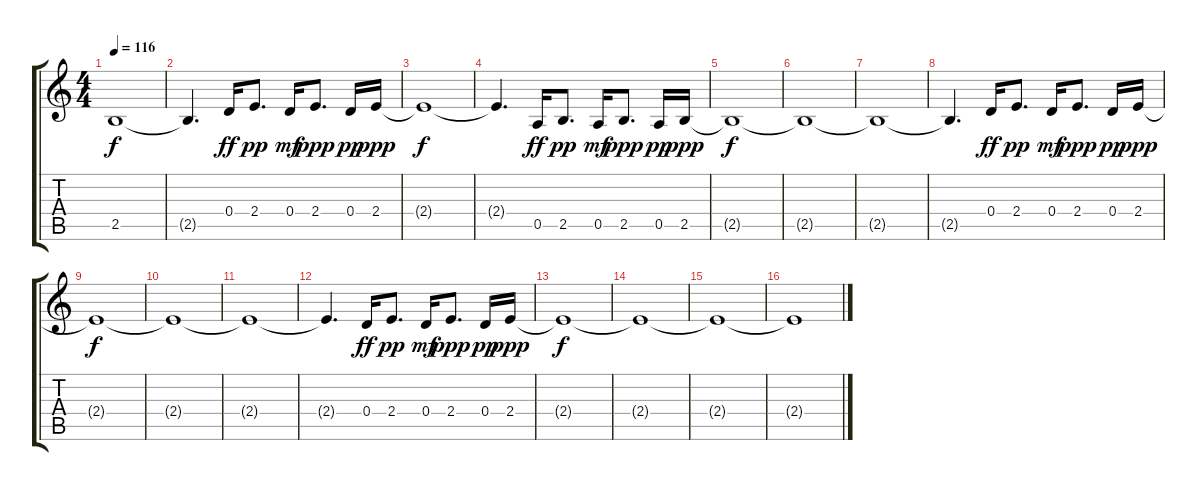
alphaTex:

\track "" {instrument slapbass2}
\staff {score tabs}
\tuning (E4 B3 G3 D3 A2 E2) {hide}
\ts (4 4)
\tempo 116
\clef g2
\ks c
2.5{t}.1{dy f} |
2.5{t}.4{d} 0.4.16{dy ff} 2.4.8{d dy pp} 0.4.16{dy mf} 2.4.8{d dy ppp} 0.4.16{dy pp} 2.4.16{dy ppp} |
2.4{t}.1{dy f} |
2.4{t}.4{d} 0.5.16{dy ff} 2.5.8{d dy pp} 0.5.16{dy mf} 2.5.8{d dy ppp} 0.5.16{dy pp} 2.5.16{dy ppp} |
2.5{t}.1{dy f} |
2.5{t}.1 |
2.5{t}.1 |
2.5{t}.4{d} 0.4.16{dy ff} 2.4.8{d dy pp} 0.4.16{dy mf} 2.4.8{d dy ppp} 0.4.16{dy pp} 2.4.16{dy ppp} |
2.4{t}.1{dy f} |
2.4{t}.1 |
2.4{t}.1 |
2.4{t}.4{d} 0.4.16{dy ff} 2.4.8{d dy pp} 0.4.16{dy mf} 2.4.8{d dy ppp} 0.4.16{dy pp} 2.4.16{dy ppp} |
2.4{t}.1{dy f} |
2.4{t}.1 |
2.4{t}.1 |
2.4{t}.1
